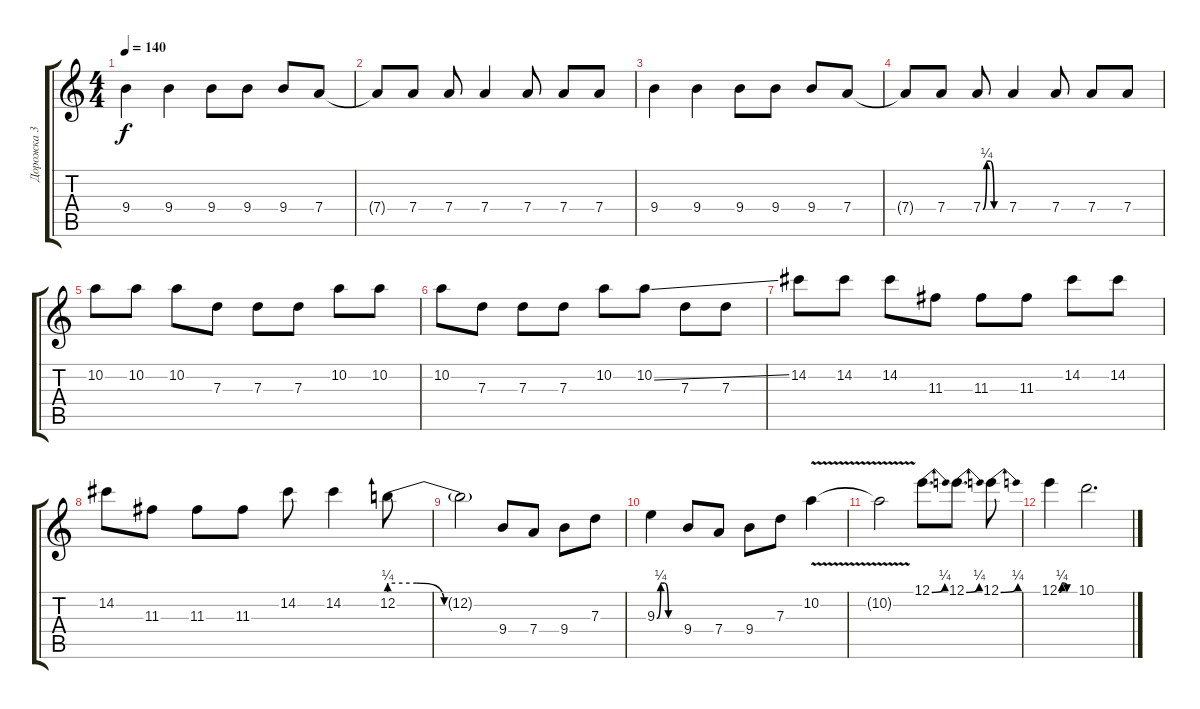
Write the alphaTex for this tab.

\track ("Дорожка 3" "Дорожка 3") {instrument overdrivenguitar}
\staff {score tabs}
\tuning (E4 B3 G3 D3 A2 D2) {hide}
\ts (4 4)
\tempo 140
\clef g2
\ks c
9.4.4{dy f} 9.4.4 9.4.8 9.4.8 9.4.8 7.4.8 |
7.4{t}.8 7.4.8 7.4.8 7.4.4 7.4.8 7.4.8 7.4.8 |
9.4.4 9.4.4 9.4.8 9.4.8 9.4.8 7.4.8 |
7.4{t}.8 7.4.8 7.4{be (custom 0 0 10 1 20 1 30 0 60 0)}.8 7.4.4 7.4.8 7.4.8 7.4.8 |
10.2.8 10.2.8 10.2.8 7.3.8 7.3.8 7.3.8 10.2.8 10.2.8 |
10.2.8 7.3.8 7.3.8 7.3.8 10.2.8 10.2{ss}.8 7.3.8 7.3.8 |
14.2.8 14.2.8 14.2.8 11.3.8 11.3.8 11.3.8 14.2.8 14.2.8 |
14.2.8 11.3.8 11.3.8 11.3.8 14.2.8 14.2.4 12.2{be (custom 0 1 15 1 30 0 60 0)}.8 |
12.2{t}.2 9.4.8 7.4.8 9.4.8 7.3.8 |
9.3{be (custom 0 0 10 1 20 1 30 0 60 0)}.4 9.4.8 7.4.8 9.4.8 7.3.8 10.2{v}.4 |
10.2{t}.2 12.1{be (bend 0 0 60 1)}.8{d} 12.1{be (bend 0 0 60 1)}.8{d} 12.1{be (bend 0 0 60 1)}.8 |
12.1{be (custom 0 0 10 1 20 1 30 0 60 0)}.4 10.1.2{d}
